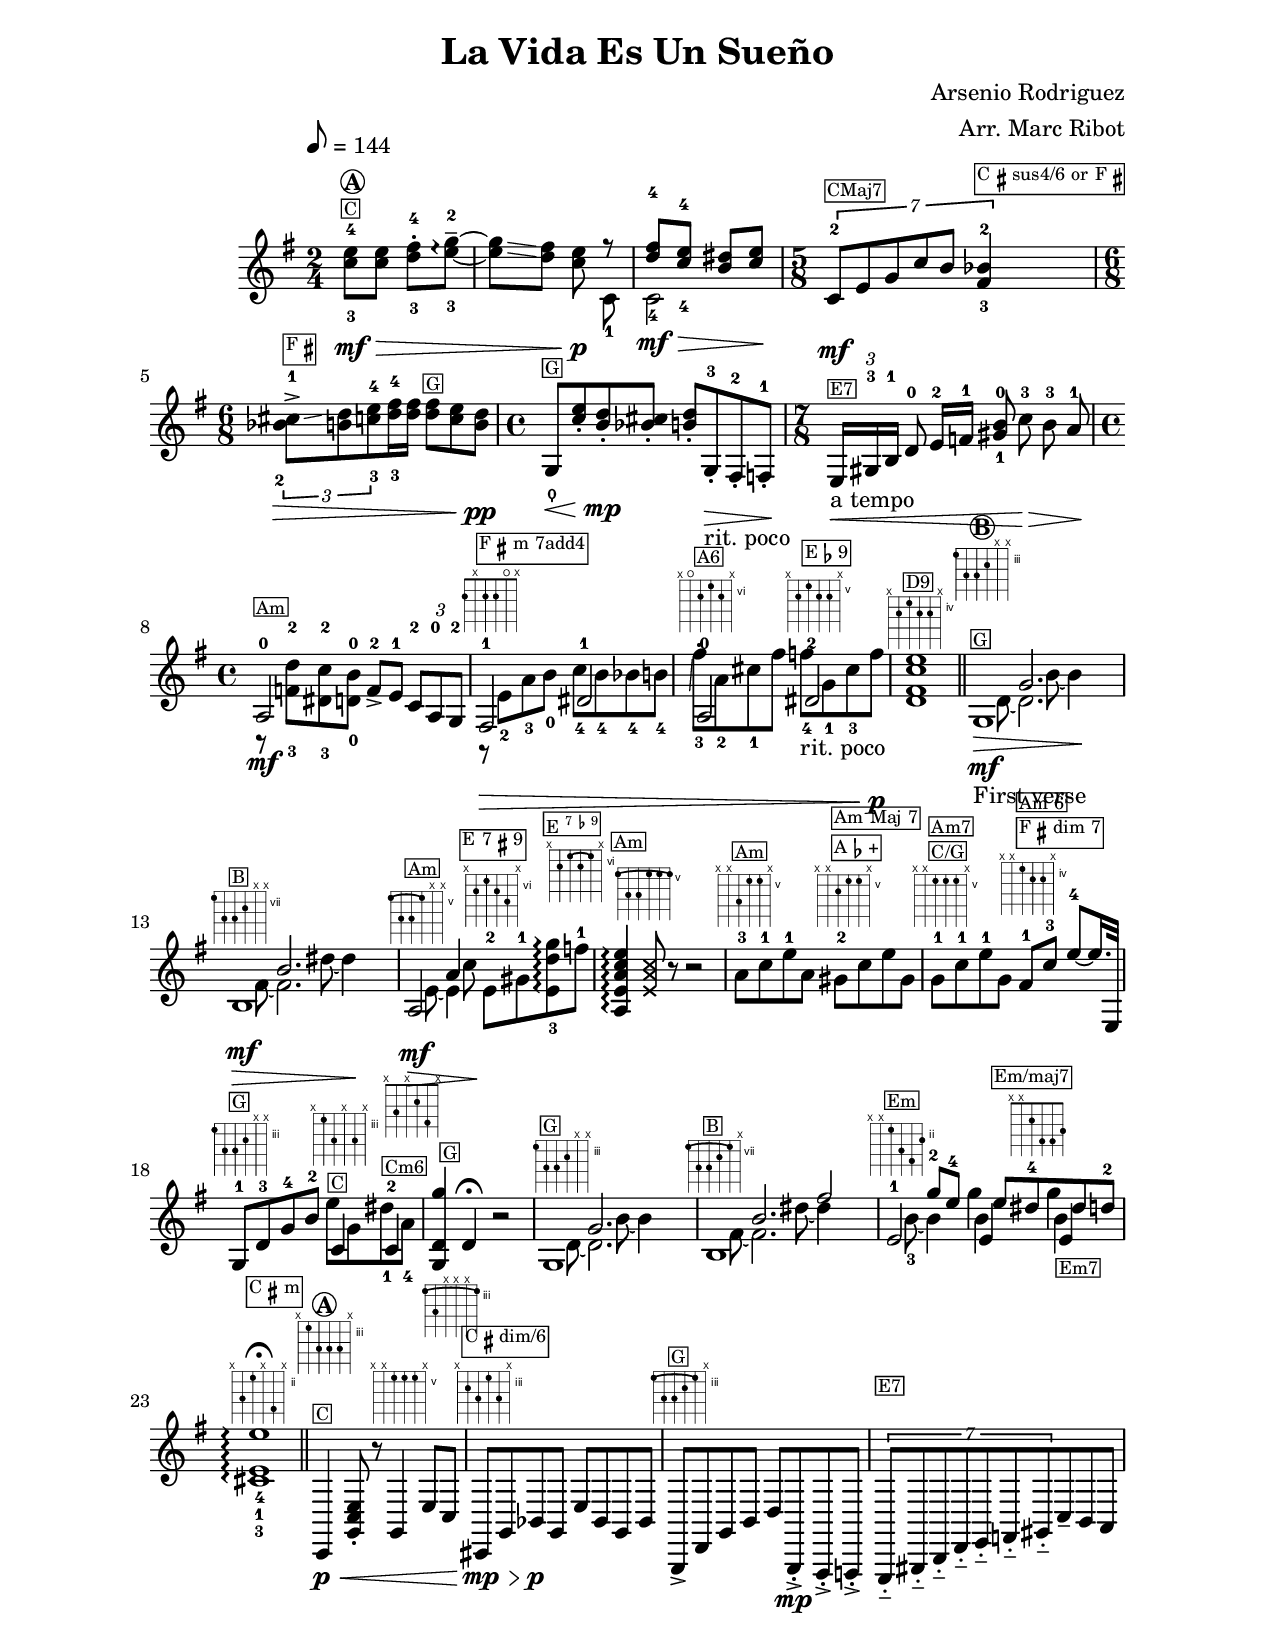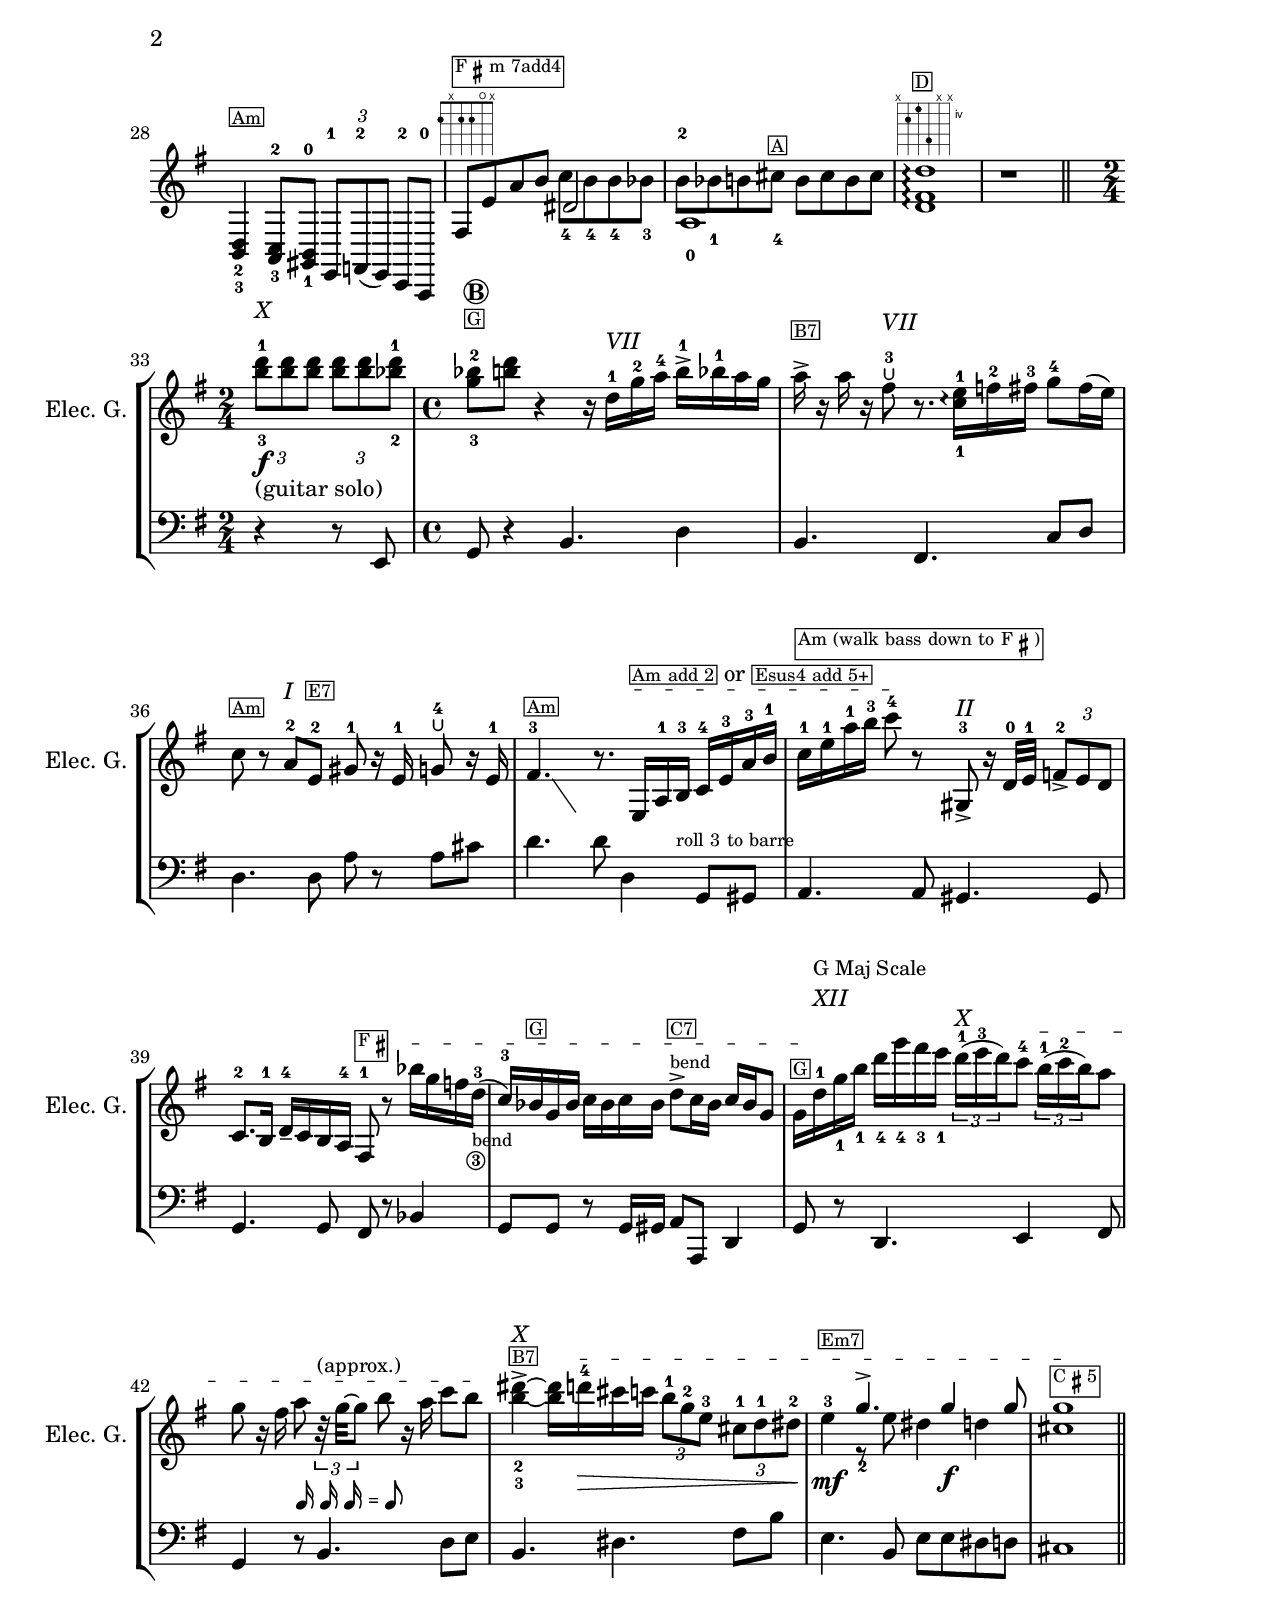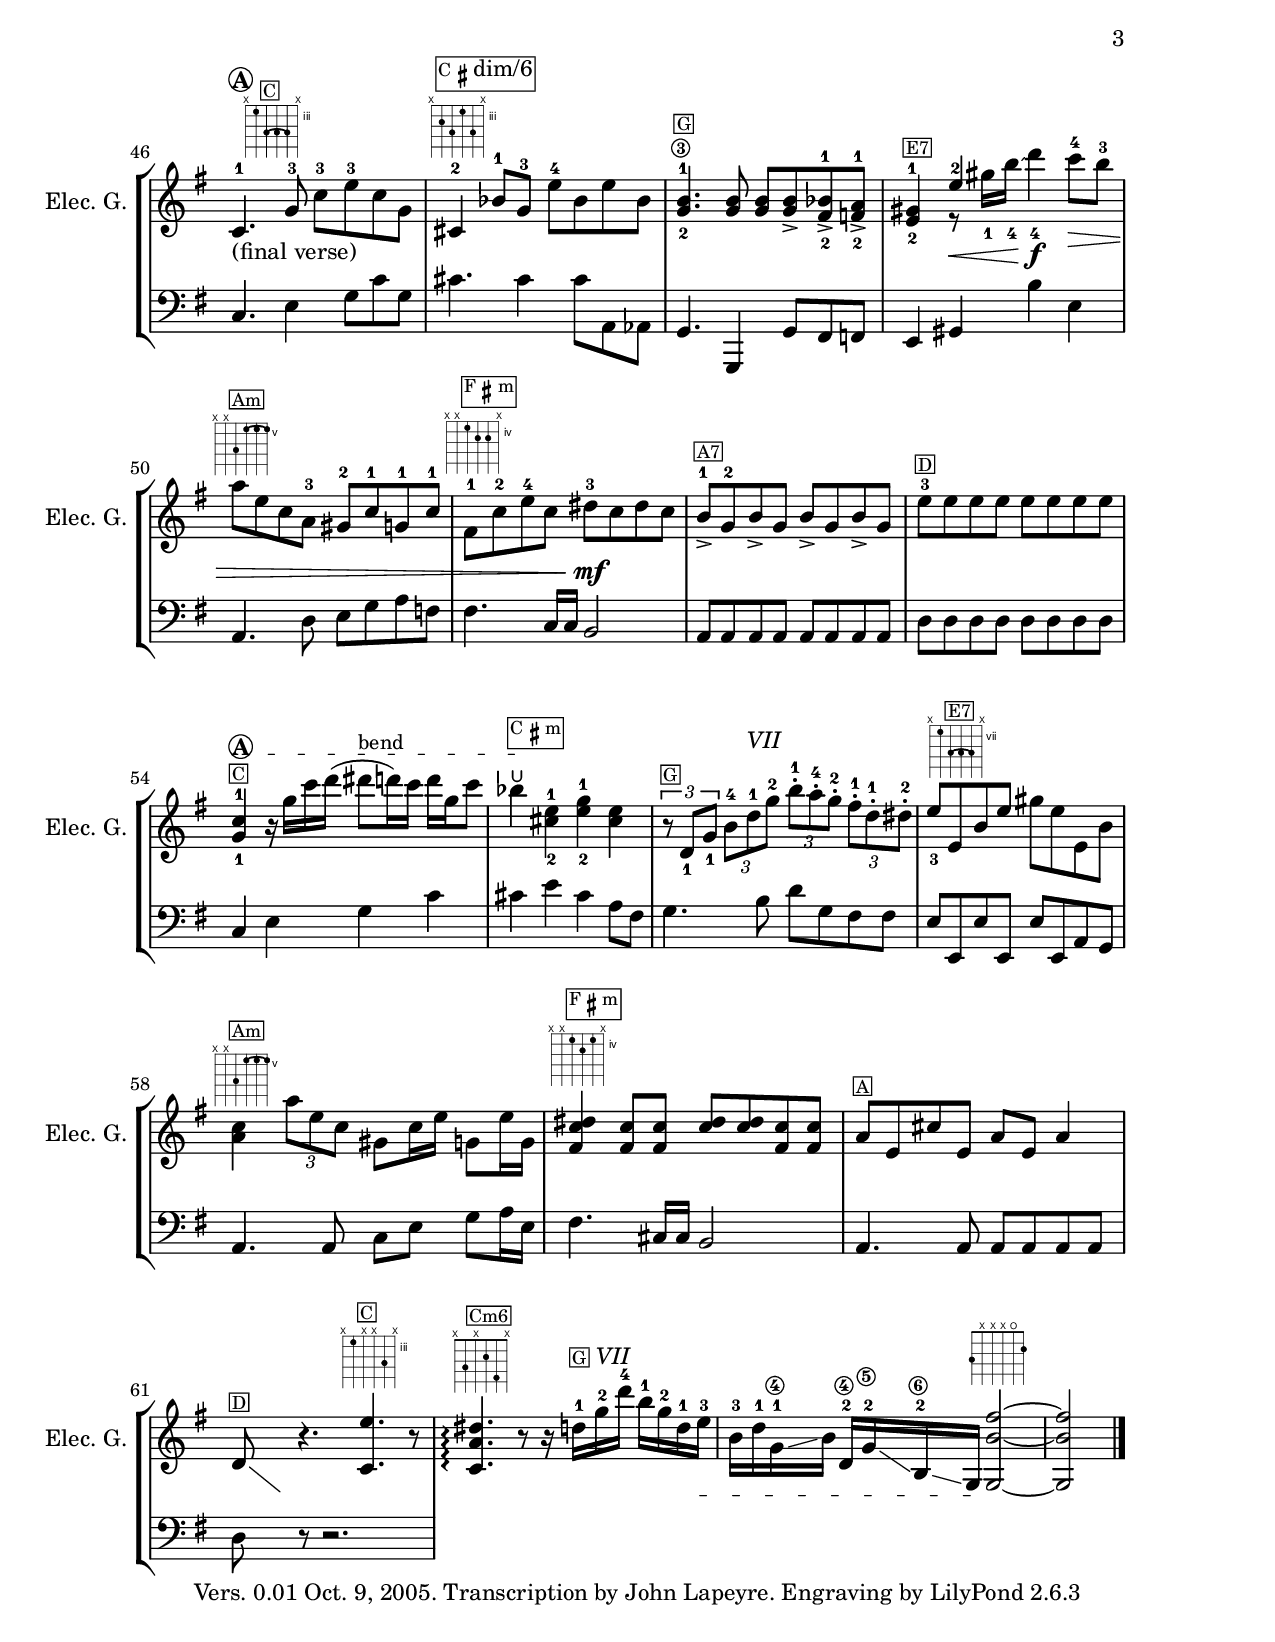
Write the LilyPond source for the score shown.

% LilyPond version
\version "2.24.0"

% La Vida Es un Sueno arr. by Marc Ribot
% Version 0.01 of this document

% \include "lveusbass.ly"

#(set-default-paper-size "letter")

\paper {
  line-width = 6.5\in
  bottom-margin  = .3\in
  foot-separation = 0\in
}

\header {
  title = \markup{"La Vida Es Un Sueño"}
  composer = "Arsenio Rodriguez"
  arranger = "Arr. Marc Ribot"
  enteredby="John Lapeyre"
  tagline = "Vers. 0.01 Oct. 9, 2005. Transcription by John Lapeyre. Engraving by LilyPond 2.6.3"
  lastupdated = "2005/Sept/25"
}

%%%%%%%%
%%%%%%%% Electric Bass part
%%%%%%%%

% The opening part of the piece is unaccompanied guitar.
introduction = { 
% Introduction , solo guitar
   % Raise the metronome tempo mark a bit so it doesn't hit the notes in the staff
%  \override Glissando.bound-details.right.arrow = ##t   
   \override Score.MetronomeMark.padding = #9.0
   \override Staff.DynamicLineSpanner.padding = #4.0
%   \override Staff.DynamicTextSpanner.padding = #7.0
   % Raise the numerals giving the bar numbers so they don't hit the staff.
   \override Score.BarNumber.padding = #2.0
   \override Staff.Fingering.padding = #1.1
%   \override TextScript.extra-offset = #'(0 . 0)
   % Glissandi are invisibly short without this
   \override Glissando.minimum-length = #5
   \override Glissando.springs-and-rods  = #ly:spanner::set-spacing-rods
%   \override Glissando.thickness = 3

   % make the tempo mark
   \tempo   8=144 
   \time 2/4 
    <c-3 e-4>8^\markup { \box\line\tiny{ C} } 
     ^\markup{\circle\bold A}
     \mf \>  
    <c e>   <d-3 fis-4-.>8
   <g-2 e-3>8~ \arpeggio-- <g e>8 \glissando   

    <fis d>8 <c e> \p \!
    <<  {r8  \once \override Staff.Fingering.padding = #2.0 <d-4 fis-4> \mf \>
      <c-4 e-4> <b dis> <c e> \! } \\ 
     \once \override Staff.Fingering.padding = #0.0
   {c,8-1 | c2}  >> 
   \time  5/8
   \tuplet 7/5 {c8-2^\markup{\box\line\tiny{CMaj7}}
      \mf e g c b
       <bes-2   fis-3>4^\markup{\box\line\tiny {C\sharp{sus4/6} or F\sharp}}}  | 
   % BAR 5
   \time 6/8
   \tuplet 3/2 {   <  bes-2 cis-1 >8->^\markup{\box\line\tiny{F\sharp}}  \glissando
          \>  
       <b d>  <c-3 e-4> }
          <d-3 fis-4>16  <d fis> 
        <d fis>8^\markup{\box\line\tiny{G}}
          <c e>  <d b> \pp \!  |
    %BAR 6
    \time 4/4
   \override Staff.DynamicLineSpanner.padding = #1.0
    g,,8_\thumb^\markup{\box\tiny{G}}   \<
   \override Staff.DynamicLineSpanner.padding = #3.0
     <c'-. e>  <d-. b> \mp <cis-. bes>  <d-. b>  g,,8-.-3_"rit. poco"  \> fis-2-. f-1-. \! |

    %Bar 7
    \time 7/8
   \override Staff.Fingering.padding = #2.1	
    \tuplet 3/2 {e16-"a tempo"^\markup{\box\line\tiny {E7}}
     \< gis-3 b-1} 
   \revert Staff.Fingering.padding
     d8-0  e16-2 f-1 <gis-1 b-0>8  c8-3 \! \> b8-3 a-1 \! |
     %BAR 8
     \time 4/4

      <<a,2-0^\markup{\box\line\tiny{ Am}}
       \mf \\ {r8  
\once  \override Staff.Fingering.padding = #2.0  
          <f'-3 d'-2>
\once  \override Staff.Fingering.padding = #2.0  
        <dis-3 c'-2> <d-0 b'-0>} >>
%      a,8 \mf   <f' d'> <dis c'> <d b'>
      f8->-2 e-1 

     \override Staff.Fingering.padding = #2.0
     \tuplet 3/2 {c-2 a-0 g-2}   |
     \revert Staff.Fingering.padding

     %BAR 9

     << fis2-1^\markup { \fret-diagram-terse "2;x;2;2;o;x;" }
              ^\markup {\box\line\tiny{F\sharp m{7add4}}  } \\ {r8 \> e'8-2 a-3 b-0}>>
     << {dis,2-1} \\ {c'8-4 b-4 bes-4 b-4} >>    |

     %BAR10

     << {a,2-0^\markup { \fret-diagram-terse "x;o;7;6;7;x;"}
             ^\markup \box\line\tiny{ A6}     }  \\ 
      {
       \hideNotes \grace e'8   \glissando \unHideNotes 
       fis'=''8^.-3 a,-2 cis-1 fis } >> 

     << dis,2-2
      ^\markup {\fret-diagram-terse "x;6;5;6;6;x;" }
        ^\markup \box\line\tiny{E\flat 9}
              \\  {f'8_4_\markup{rit. poco} g,_1 cis_3 f \p } >>   |

% Spent an hour trying to move either rit poco or fingerings out
% of the way. Never really succeeded
% \override TextScript.padding = #5
% \revert TextScript.padding

     %BAR 11
     <d, fis c' e >1^\markup {\fret-diagram-terse "x;5;4;5;5;x;"}
          ^\markup \box\line\tiny{D9} \bar "||" |

% End Introduction , solo guitar
} % end introduction = { 

versea = { 

         % This section is one guitar and one voice (vocal part is not scored)          
	  %BAR 12
         << {g,1\mf ^\markup{ \fret-diagram-terse "3;5;5;4;x;x;"  }
                  ^\markup{\box\tiny G} _\markup{ First verse }
                     ^\markup{\circle\bold B}  }
            \\ {s8 d'8~d2.} \\ {s4 g2.} \\ { s4. \> b8~b4 \!}   >>   |
           
	  %BAR 13
         << {b,1\mf^\markup {\fret-diagram-terse "7;9;9;8;x;x;"}^\markup{\box\tiny B}}
                \\ {s8 fis'8~fis2.} \\ {s4 b2.} \\ { s4.\>  dis8~dis4 \!} >>  |
 
         % BAR 14
         << {a,2\mf^\markup{\fret-diagram-terse "5-1-(;7-3;7-4;5-1-);x-1;x-1;"}
              ^\markup{\box\tiny {Am}} }
             \\ {s8 e'8~e4} 
              \\ {s4 a4} \\ 
              { s4. \> c8 \! } >>

	  e,8-2^\markup { \fret-diagram-terse "x;7;6;7;8;x;"}
         ^\markup{ \hspace #-2 \raise #-20 \box\line\tiny{E{7\sharp 9}}}
         gis-1  <e d'_3 g>8^\markup{ \hspace #2.0 \raise #1.5
                  \fret-diagram-terse "x;7-2;6-1-(;7-3;6-1-);x;"  }
		  ^\markup{\raise #-2.0 \box\line\tiny {E\super{7\flat 9}}}
               \arpeggio  f'8-1 |

         %BAR 15
         < a,, e' a c e>4\arpeggio ^\markup 
             {\hspace #2.0 \fret-diagram-terse "5-1-(;7-3;7-4;5-1;5-1;5-1-);"}
           ^\markup{\box\tiny Am}
        \override NoteHead.style = #'cross
           < e' a c  >8
        \revert NoteHead.style
         r8 r2  |

         % BAR 16
         a='8-3^\markup{ \fret-diagram-terse "x;x;7;5;5;x;"}^\markup{\box \tiny Am} 
                c-1 e-1 a, 

         gis-2^\markup{ \fret-diagram-terse "x;x;6;5;5;x;"}
             ^\markup{ \box\line\tiny {A\flat +}} 
             ^\markup{ \box\line\tiny {Am Maj 7}}
             c e gis, 


         %BAR 17
         g-1^\markup{\fret-diagram-terse "x;x;5;5;5;x;"}
          ^\markup{\box\line\tiny {C/G}}
          ^\markup{\box\line\tiny {Am7}} c-1 e-1 g,
         fis-1^\markup{ \fret-diagram-terse "x;x;4;5;5;x;"}
          ^\markup{\box\line\tiny {F\sharp dim 7}}
          ^\markup{\box\line\tiny {Am 6}}
         c'-3 e8-4~e16. 
         e,,32   

	 %BAR 18
	 g8-1^\markup{"" \raise #1.5 \fret-diagram-terse "3;5;5;4;x;x;"}
           ^\markup{\box\tiny G}  
         d'8-3 g-4 b-2
         << c,4^\markup {"" \raise #1.5 \fret-diagram-terse "x;3;5;x;5;x;"}
             ^\markup{\box\line\tiny{C}} \\  {e'8 g,} >> 
       \override TextScript.padding = #3	 
        << c,4-2^\markup { \hspace #1.5 \fret-diagram-terse "x;3;x;2;4;x;"}
               ^\markup{\box\line\tiny {Cm6}} \\ {dis'8-1 a-4}>>  |
       \revert TextScript.padding

	%BAR 19
         <g, d' g'>4^\markup{\hspace #1 \box\tiny G}
        _\markup {\hspace #1.0 \fret-diagram-terse "3-1-(;5-3;x;x;x;3-1-);"}
         d'4\fermata r2 |

	 %BAR 20
         << {g,1^\markup{ \hspace #1.0 \fret-diagram-terse "3;5;5;4;x;x;"}
               ^\markup{\box\line\tiny{ G}}    } \\ 
              {s8 d'8~d2.} \\ {s4 g2.} \\ {s4.  b8~b4} >>  |

	 %BAR 21
        << {b,1^\markup{ \fret-diagram-terse "7-(;9;9;8;7-);x;"}
                ^\markup{\box\line\tiny{ B}}} \\
          {s8 fis'8~fis2.} \\ {s4 b2.} \\ {s4.  dis8~dis4} \\ {s2 fis2} >> |

	 %BAR 22
         << {e,2-1^\markup{"" \raise #1.5 \fret-diagram-terse "x;x;2;4;5;3;"}
                    ^\markup{\box\line\tiny {Em}}}
         \\ { s8 b'8-3~b4} \\  { s4 g'8-2  e8-4 } >>
         << {e,4 } \\ 
               {  b'4} \\  { e8 dis-4^\markup{ \fret-diagram-terse "x;x;2;4;4;3;" }
                 ^\markup{\hspace #-3.0 \box\line\tiny {Em/maj7}}} \\ {g4} >>
         << {e,4_\markup{\box\line\tiny {Em7}} } \\ {  b'4} \\  { dis8 d-2 } \\ {g4} >> |

         %BAR 23
         < cis,,_3 e_1   e'_4 \fermata >1 \arpeggio ^\markup 
              {  \fret-diagram-terse "x;4;2;x;5;x;"}
             ^\markup{\box\line\tiny {C\sharp m}}
     \bar "||"
     % End of solo guitar part, band enters in next section
}


verseb = {

         %BAR 24
	  \override Staff.DynamicLineSpanner.padding = #1.0
          c=,4\p^\markup{ \fret-diagram-terse "x;3;5;5;5;x;"}
	    ^\markup{\box\tiny C}
            ^\markup{\circle\bold A}
	   \<
             <g' c e-.>8 r  
            g4^\markup \fret-diagram-terse "x;x;5;5;5;x;" e'8 c8  |

          %BAR 25
           cis,^\markup{ \fret-diagram-terse "x;4;5;3;5;x;"}
	   ^\markup{\hspace #-1
              \box\line\tiny {C\sharp  dim/6 }}
            \mp \! \>
          g' bes \p \!  g e' bes g bes |

          %BAR 26
           g,->^\markup {\fret-diagram-terse "3-(;5;5;4;3-);x;"}
	    ^\markup{\box\tiny G}
            d' g b d 
          g,,-.->  \mp  fis-.->  f-.->     |
        
         %BAR 27
         \once \override TextScript.padding = #2.5
         \tuplet 7/5 {e8__^\markup{\raise #3.0 \box \tiny  E7}
          gis__ b__ d__ e__ f__ gis__ }
          c8-- b a |

         %BAR 28
  % can't get this textscript padding stuff to work anywhere

         <b_3 d_2>4^\markup{\raise #3 \box \tiny Am} 

         <a-3 c-2>8 <gis-1 b-0>
        \override Staff.Fingering.padding = #2.0
         \tuplet 3/2 {e-1f-2 (e)} c-2 a-0 |

        \revert Staff.Fingering.padding

         %BAR 29
         fis=8^\markup{ \fret-diagram-terse "2;x;2;2;o;x;"}
               ^\markup {\box\line\tiny{F\sharp m {7add4}}  } e' a b 
         << {dis,2} \\ {c'8-4 b-4 b-4 bes-3} >>  |
       
         %BAR 30
        \override Staff.Fingering.padding = #2.0
         << a,1_0 \\ {b'8^2 bes-1 b cis-4^\markup {\box\tiny{A}} b cis b cis }>> |
        \revert Staff.Fingering.padding       

         %BAR 31
         <d, fis d'>1\arpeggio^\markup {\fret-diagram-terse "x;5;4;7;x;x;" }
               ^\markup{\box\tiny D}

	 %BAR 32
         r1
         \bar "||"
       }

% Guitar solo, with band backing, no vocal
guitarsolo = \relative c' {
     \set Staff.instrumentName = "Elect. Guitar"
     \set Staff.shortInstrumentName = "Elec. G. "
     \set Staff.midiInstrument = #"overdriven guitar"
 %BAR 33
           \time 2/4    
         \override TextScript.padding = #2
           \tuplet 3/2 {<b''=''-3 d-1>8^\markup{\italic X}_"(guitar solo)"

            \f <b d>  <b d> }
            \tuplet 3/2 { <b d> <b d>  <bes-2 d-1>8  }

         %BAR 34
          \time 4/4
	  <bes=''-2 g-3>8^\markup {\box\line\tiny{G}}
            ^\markup{\circle\bold B}
                 <b d>8 r4 r16
               d,16-1^\markup{\italic VII} g-2 a-4 b-1-> bes-1 a g  |

	  %BAR 35
            a->^\markup{\box\tiny B7}  r a\glissando r fis8-3^\lheel^\markup{\italic VII}
            \glissando
            r8. <c-1 e-1>16 \arpeggio f-2 fis-3 g8-4 fis16 (e)  |

          %BAR 36
           c8^\markup{\box \tiny Am}
            \glissando \override TextSpanner.edge-text = #'("V" . "")
            r8 a8-2^\markup{\italic I}  
            e-2^\markup{\box \tiny E7}
            gis8-1 r16 e16-1 g8-4^\lheel r16 e16-1  |

         \revert TextScript.padding

%         \override Score.SeparationItem.padding = #0.8	
          %BAR 37
          fis4.-3^\markup{\box \tiny Am} \glissando
         \hideNotes \grace e, \unHideNotes  
             r8.
%         \revert Score.SeparationItem.padding
           \override TextScript.padding = #5
            e=16^\markup{\box{ \tiny \line{ Am add 2}} or \box\tiny\line{ Esus4 add 5+}}
          \startTextSpan  a-1 b-3_\markup{\tiny {roll 3 to barre}}
            c-4 e-3 a-3 b-1 |
           \revert TextScript.padding

          %BAR 38
          c-1^\markup{\box \tiny \line{Am (walk bass down to F\sharp) }}
           e-1 a-1 b-3 c8-4
            \stopTextSpan
             r8 gis,,8-3->^\markup{\italic II} r16   d'32-0 e-1  \tuplet 3/2 {f8-2-> e d } |

          %BAR 39
             c8.-2  b16-1 d16-4-- c16  b16  a16-4 fis8-1
               ^\markup{\box\tiny\line{F\sharp}}
             \override TextSpanner.edge-text = #'("III (Gm pentatonic)" . "")
             r8 bes''16 \startTextSpan
              g f d16-3_\markup{\tiny "bend"}_\markup{\circle \finger 3} ( | 

          %BAR 40 
           c-3)  bes^\markup{\box\tiny G} g16 
             bes16 c bes c bes d8->^\markup{ \tiny bend}
                  ^\markup{\box\tiny{ C7}}
             c16 bes c bes g8  |

          %BAR 41
             g='16^\markup{\box\tiny{ G}} \stopTextSpan 
            d'16-1^\markup{"" \raise #5.0 \column{"" \raise #5.0 \small "G Maj Scale"  \raise #5.0 
             \italic XII} }
                  g_1 b_1 d_4 g_4 fis_3 e_1
             \override TextSpanner.edge-text = #'("VII" . "")
              \override TextSpanner.padding = #2.5
             \tuplet 3/2 {d16-1^\markup{\italic X} (e-3 d)} c8-4   \tuplet 3/2 {b16-1
               \startTextSpan (c-2 b) } a8  |

          %BAR 42
             g8 r16 fis16 a8 
            \once \override TextScript.padding = #1.5
            \tuplet 3/2 { r32^\markup{ "" \raise #3.2 \small{(approx.)}}
                _\markup{\hspace #-2 \tiny { \note-by-number #4 #0 #1 \note-by-number #4 #0 #1
		\note-by-number #4 #0 #1 = \note-by-number #3 #0 #1
                   }}
                 g32~g8} 
                b8 r16 a16 c8 b8 \stopTextSpan 
             \revert  TextSpanner.padding
             \revert  TextSpanner.edge-text      |

           %BAR 43
             < b_3 dis_2 >4->^\markup{\box\tiny{B7}}
            ^\markup{\italic X}~< b dis >16
             \override TextSpanner.edge-text = #'("VII" . "")
             \override TextSpanner.padding = #0.9
             d16-4  \>
             \startTextSpan
              cis c   \tuplet 3/2{ b8-1 g-2 e-3 } \tuplet 3/2{ cis-1 d-1 dis-2} |

            %BAR 44
              \override TextScript.padding = #4.5 
              e4-3^\markup{\box\tiny Em7} \mf
              \revert TextScript.padding
            << {g4._2-> g4 \f g8 } \\ {r8 e8 dis4 d}>>     |

            %BAR 45
              <  cis  g'  >1^\markup{\box\tiny \line{C\sharp 5}} \stopTextSpan
             \revert  TextSpanner.padding
             \revert  TextSpanner.edge-text
            \bar "||"
}


guitarparttwo = \relative c' {
  % guitar part. The section has vocal, lead guitar and full band.
   \set Staff.instrumentName = "Elect. Guitar"
   \set Staff.shortInstrumentName = "Elec. G. "
   \set Staff.midiInstrument = #"overdriven guitar"
%   \set Staff.MetronomeMark \override #'padding = #2.0

   %BAR 46
   c4.-1^\markup { \hspace #3 \fret-diagram-terse "x;3;5-(;5;5-);x;"}
       ^\markup{\hspace #3 \box\tiny{C}}
       ^\markup{\circle\bold A}
   _"(final verse)"
   g'8-3 c-3 e-3 c g     |

   %BAR 47
   cis,4-2^\markup{ \fret-diagram-terse "x;4;5;3;5;x;" }
      ^\markup{\hspace #-1 \box\line{\tiny {C\sharp} dim/6 }}
        bes'8-1 g-3 e'-4 bes e bes |

    %BAR 48
   < b-1  g-2>4.^\markup{\circle\finger  3}
     ^\markup{\box\tiny G}
    <b g>8 <b g>  <b g>->
    <bes-1 fis-2>-> <a-1 f-2>->  |

    %BAR 49
   <gis-1 e-2>4^\markup{\box\tiny {E7}}
%   \override Glissando.minimum-length = #5.0
%   \override Glissando.thickness = #5.0
   << {  e'4-2 \<  }  \\ { r8 gis16-1 b16-4 \glissando} >>  
   \once \override Score.SeparationItem.padding = #1.0
        << s4 \f  \\d4-4   >> c8-4 \>  b-3 |

    %BAR 50
   a^\markup {\fret-diagram-terse "x;x;7;5-(;5;5-);"}
      ^\markup{\box\tiny {Am}}
    e  c a-3 gis-2 c-1 g-1 c-1  |

    %BAR 51
    fis,-1^\markup {\fret-diagram-terse "x;x;4;5;5;x;"}
       ^\markup{\box\tiny\line {F\sharp m}}
     c'-2 e-4 c dis-3 \mf c dis c  |

    %BAR 52
      b8-1->^\markup{\box\tiny{A7}} g-2 b-> g b-> g b-> g   |

    %BAR 53
      e'-3^\markup{\box\tiny {D}}
         e e e e e e e  |

    %BAR 54
    \override TextSpanner.edge-text = #'("VIII" . "")
    \override TextSpanner.padding = #1.1
      <g,='-1 c-1>4^\markup{\box\tiny {C}} ^\markup{\circle\bold A}
    r16  \startTextSpan g'16
   \override TextScript.padding = #3 
     c d( dis8^\markup{\small bend} d16) c d g, c8 |
   \revert TextScript.padding

     %BAR 55
     bes4^\lheel^\markup{\box\tiny\line{C\sharp m}} \stopTextSpan
      <e,-1 cis-2>4  <e-2 g-1> <e cis>  |

    \override TextScript.padding = #2 
     %BAR 56
     \tuplet 3/2 { r8^\markup{\box\tiny {G}} d,8_1 g_1 }  \tuplet 3/2 
           {b-4  d-1^\markup{\raise #5.0 "" \raise #5.0 \italic "VII"} g-2 } 
      \tuplet 3/2  {b-1-. a-4-. g-2-. } \tuplet 3/2  {fis-1-. d-1-. dis-2-. }  |

    \revert TextScript.padding

     %BAR 57
      e_3 e,^\markup {\fret-diagram-terse "x;7;9-(;9;9-);x;"}
        ^\markup{\box\tiny {E7}}
      b' e gis e e, b'  |

      %BAR 58
      <a c>4^\markup{ \fret-diagram-terse "x;x;7;5-(;5;5-);"}
       ^\markup{\box\tiny {Am}}
       \tuplet 3/2 {a'8 e c}  gis8 c16 e 
      { g,8 e'16 g,} |

      %BAR 59
      <fis c' dis  >4^\markup{ \fret-diagram-terse "x;x;4;5;4;x;"}
           ^\markup{\box\tiny\line {F\sharp m}}
       <fis c'>8 <fis c'>8
      <c' dis> <c dis> <fis, c'> <fis c'>  |

      %BAR 60
       a^\markup{\box\tiny {A}} e cis' e, a e a4 |

      %BAR 61
      d,8^\markup{\box\tiny {D}} \glissando 
        \hideNotes \grace e, \unHideNotes 
       r4.
}

guitarending = \relative c' {
   \set Staff.instrumentName = "Elect. Guitar"
   \set Staff.shortInstrumentName = "Elec. G. "
   \set Staff.midiInstrument = #"overdriven guitar"

   %BAR 62
   <c e'>4.^\markup{ \fret-diagram-terse "x;3;x;x;5;x;"}
      ^\markup{\box \tiny C}  r8   
  <c a' dis>4.^\markup{ \fret-diagram-terse "x;3;x;2;4;x;"} \arpeggio
       ^\markup{\box \tiny Cm6}
   r8
  \override TextScript.padding = #2 
  r16  d'16-1^\markup{ {\box \tiny G} \italic VII} g-2 d'-4
       b-1 g-2 d-1
  \revert TextScript.padding
   \override TextSpanner.padding = #0.0
   \override TextSpanner.direction = #-1
   \override TextSpanner.edge-text = #'("rit " . "")
     e-3
    %BAR 63
    \startTextSpan
        b-3 d-1 
       g,-1^\markup{\circle\finger  4} \glissando b d,-2^\markup{\circle\finger  4}
       g-2^\markup{\circle\finger  5}\glissando
    \override Score.SeparationItem.padding = #0.8
    \set stringNumberOrientations = #'(down right up)
        b,-2^\markup{\circle\finger 6}
         \glissando g \stopTextSpan
   \revert Score.SeparationItem.padding
    <g b' fis'>2^\markup \fret-diagram-terse "3;x;x;x;o;2;" ~<g b' fis'>2 
   \bar "|."

}


sologuitar = \relative c'' {
       \clef treble
       \key g \major
       \set Staff.midiInstrument = "electric guitar (jazz)"
	\introduction
        \versea
        \verseb
}

%%%%%%%%
%%%%%%%% Electric Bass part
%%%%%%%%

\version "2.6.3"
% bass part during guitar solo
basspartone = \relative c {
  \set Staff.midiInstrument = #"electric bass (finger)"
  \set Staff.instrument = "Elect. Bass Guitar "
  \set Staff.instr = "Bass G. "
  \clef bass
  \key g \major

  %BAR 33
  \time 2/4 { r4 r8 e,} |

  %BAR 34
  \time 4/4
  g8 r4 b4. d4 |

  %BAR 35
  b4. fis4. c'8 d8 |

  %BAR 36
  d4. d8 a'8 r8 a cis |

  %BAR 37
  d4. d8 d,4 g,8 gis |

  %BAR 38
  a4. a8 gis4. gis8 |

  %BAR 39
  g4. g8 fis8 r8  bes4 |

  %BAR 40
  g8 g r8  g16 gis a8 a,8 d4 |

  %BAR 41
  g8 r8 d4. e4  fis8 |

  %BAR 42
  g4 r8 b4. d8 e8 |

  %BAR 43
   b4. dis4. fis8 b8 |

  %BAR 44
   e,4. b8 e e dis d  |

  %BAR 45
  cis1
}

bassparttwo = \relative c {
  \clef bass
%  \key g \major  this prints an extra key sig in wrong place

  %BAR 46
  c4. e4 g8 c g |

  %BAR47
  cis4. cis4 cis8 a,8 aes |

  %BAR 48
  g4.  g,4 g'8 fis f |

  %BAR 49
  e4 gis b' e, |

  %BAR 50
  a,4. d8 e g a f |

  %BAR 51
  fis4.  c16 c b2 |

  %BAR 52
  a8 a a a a a a a |

  %BAR 53
  d d d d d d d d |

  %BAR 54
  c4 e g c  |

  %BAR 55
  cis e cis a8 fis |

  %BAR 56
  g4. b8 d  g, fis fis |

  %BAR 57
  e e, e' e, e' e, a g  |

  %BAR 58
  a4. a8 c e g a16 e  |

  %BAR 59
  fis4. cis16 cis  b2 |

  %BAR 60
  a4. a8 a a a a |

  %BAR 61
  d r8 r2.
}


\score {
 \new StaffGroup
   \relative c' <<
   \new Staff { \sologuitar  \break  << {\guitarsolo  \guitarparttwo \guitarending} 
               \new Staff {  \basspartone \bassparttwo} >> }
%    \new Staff {    << { \guitarparttwo \guitarending} \new Staff {   \bassparttwo } >> }

   >>
  \layout {   }
  \midi {  } %\tempo 4=70 }
}
